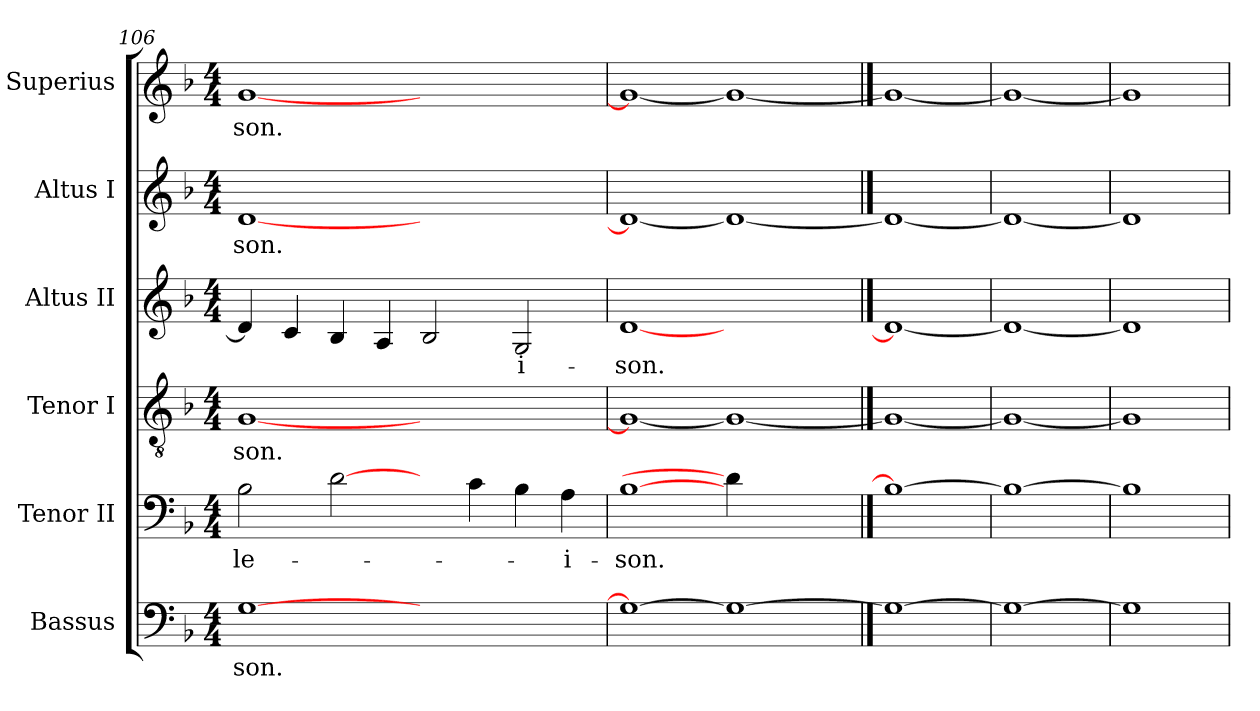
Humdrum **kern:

**kern	**text	**kern	**text	**kern	**text	**kern	**text	**kern	**text	**kern	**text
*part6	*part6	*part5	*part5	*part4	*part4	*part3	*part3	*part2	*part2	*part1	*part1
*staff6	*staff6	*staff5	*staff5	*staff4	*staff4	*staff3	*staff3	*staff2	*staff2	*staff1	*staff1
*I"Bassus	*	*I"Tenor II	*	*I"Tenor I	*	*I"Altus II	*	*I"Altus I	*	*I"Superius	*
*I'B.	*	*	*	*I'T.	*	*I'S.	*	*I'S.	*	*I'S.	*
*clefF4	*	*clefF4	*	*clefGv2	*	*clefG2	*	*clefG2	*	*clefG2	*
*	*	*	*	*ITrd7c12	*	*	*	*	*	*	*
*k[b-]	*	*k[b-]	*	*k[b-]	*	*k[b-]	*	*k[b-]	*	*k[b-]	*
*F:	*	*F:	*	*F:	*	*F:	*	*F:	*	*F:	*
*M4/4	*	*M4/4	*	*M4/4	*	*M4/4	*	*M4/4	*	*M4/4	*
=106	=106	=106	=106	=106	=106	=106	=106	=106	=106	=106	=106
!	!LO:LY:b:color=#000000	!	!	!	!	!	!	!	!	!	!
!	!	!	!LO:LY:b:color=#000000	!	!	!	!	!	!	!	!
!	!	!	!	!	!LO:LY:b:color=#000000	!	!	!	!	!	!
!	!	!	!	!	!	!	!	!	!LO:LY:b:color=#000000	!	!
!	!	!	!	!	!	!	!	!	!	!	!LO:LY:b:color=#000000
[>1Gi	-son.	2B-i\	-le-	[<1GGi	-son.	4di/]	.	[<1di	-son.	[<1gi	-son.
.	.	.	.	.	.	4ci/	.	.	.	.	.
.	.	[2di\	.	.	.	4B-i/	.	.	.	.	.
.	.	.	.	.	.	4Ai/	.	.	.	.	.
1ryy	.	4ryy	.	1ryy	.	2B-i/	.	1ryy	.	1ryy	.
.	.	4ci\	.	.	.	.	.	.	.	.	.
!	!	!	!	!	!	!	!LO:LY:b:color=#000000	!	!	!	!
.	.	4B-i\	.	.	.	2Gi/	-i-	.	.	.	.
!	!	!	!LO:LY:b:color=#000000	!	!	!	!	!	!	!	!
.	.	4Ai\	-i-	.	.	.	.	.	.	.	.
=107	=107	=107	=107	=107	=107	=107	=107	=107	=107	=107	=107
!	!	!	!LO:LY:b:color=#000000	!	!	!	!	!	!	!	!
!	!	!	!	!	!	!	!LO:LY:b:color=#000000	!	!	!	!
1Gi_>	.	[1B-i	-son.	1GGi_<	.	[1di	-son.	1di_<	.	1gi_<	.
1Gi_	.	4di\]	.	1GGi_	.	1ryy	.	1di_	.	1gi_	.
.	.	2.ryy	.	.	.	.	.	.	.	.	.
==108	==108	==108	==108	==108	==108	==108	==108	==108	==108	==108	==108
1Gi_	.	1B-i_	.	1GGi_	.	1di_	.	1di_	.	1gi_	.
=109	=109	=109	=109	=109	=109	=109	=109	=109	=109	=109	=109
1Gi_	.	1B-i_	.	1GGi_	.	1di_	.	1di_	.	1gi_	.
=110	=110	=110	=110	=110	=110	=110	=110	=110	=110	=110	=110
1Gi]	.	1B-i]	.	1GGi]	.	1di]	.	1di]	.	1gi]	.
=	=	=	=	=	=	=	=	=	=	=	=
*-	*-	*-	*-	*-	*-	*-	*-	*-	*-	*-	*-
